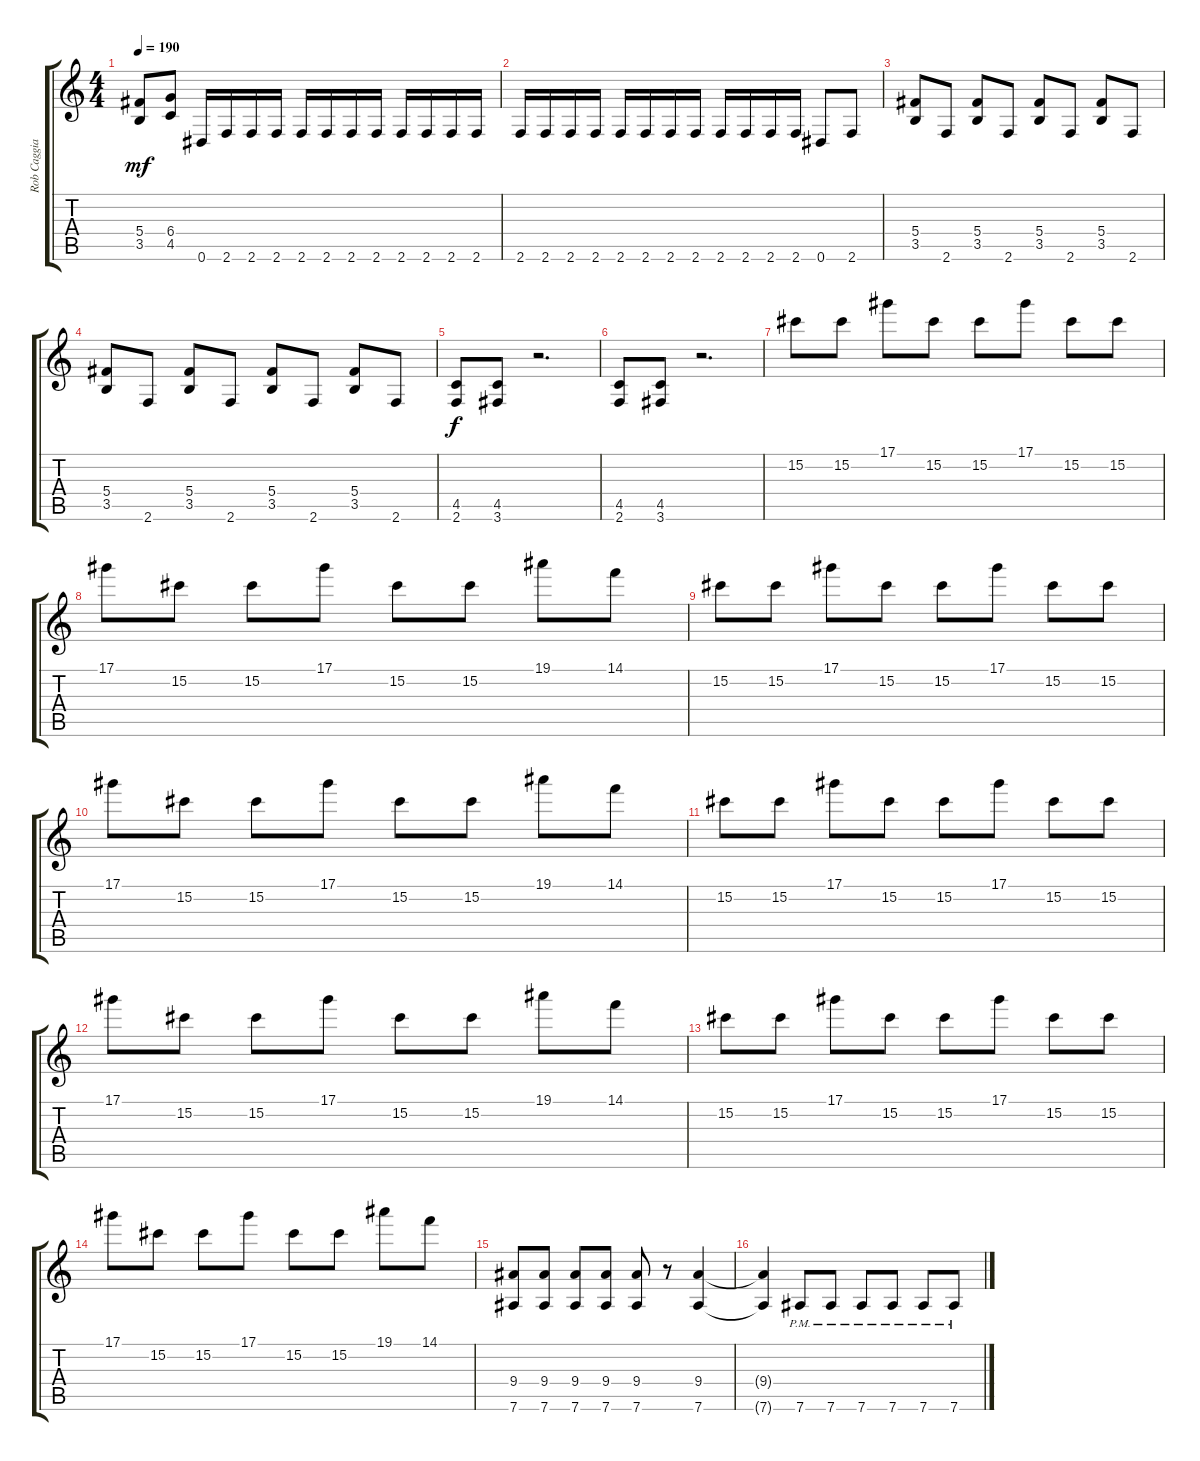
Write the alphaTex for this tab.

\track ("Rob Caggiano" "Rob Caggia") {instrument distortionguitar}
\staff {score tabs}
\tuning (Eb4 Bb3 Gb3 Db3 Ab2 Eb2) {hide}
\ts (4 4)
\tempo 190
\clef g2
\ks c
(5.4 3.5).8{dy mf} (6.4 4.5).8 0.6.16 2.6.16 2.6.16 2.6.16 2.6.16 2.6.16 2.6.16 2.6.16 2.6.16 2.6.16 2.6.16 2.6.16 |
2.6.16 2.6.16 2.6.16 2.6.16 2.6.16 2.6.16 2.6.16 2.6.16 2.6.16 2.6.16 2.6.16 2.6.16 0.6.8 2.6.8 |
(5.4 3.5).8 2.6.8 (5.4 3.5).8 2.6.8 (5.4 3.5).8 2.6.8 (5.4 3.5).8 2.6.8 |
(5.4 3.5).8 2.6.8 (5.4 3.5).8 2.6.8 (5.4 3.5).8 2.6.8 (5.4 3.5).8 2.6.8 |
(4.5 2.6).8{dy f} (4.5 3.6).8 r.2{d} |
(4.5 2.6).8 (4.5 3.6).8 r.2{d} |
15.2.8 15.2.8 17.1.8 15.2.8 15.2.8 17.1.8 15.2.8 15.2.8 |
17.1.8 15.2.8 15.2.8 17.1.8 15.2.8 15.2.8 19.1.8 14.1.8 |
15.2.8 15.2.8 17.1.8 15.2.8 15.2.8 17.1.8 15.2.8 15.2.8 |
17.1.8 15.2.8 15.2.8 17.1.8 15.2.8 15.2.8 19.1.8 14.1.8 |
15.2.8 15.2.8 17.1.8 15.2.8 15.2.8 17.1.8 15.2.8 15.2.8 |
17.1.8 15.2.8 15.2.8 17.1.8 15.2.8 15.2.8 19.1.8 14.1.8 |
15.2.8 15.2.8 17.1.8 15.2.8 15.2.8 17.1.8 15.2.8 15.2.8 |
17.1.8 15.2.8 15.2.8 17.1.8 15.2.8 15.2.8 19.1.8 14.1.8 |
(9.4 7.6).8 (9.4 7.6).8 (9.4 7.6).8 (9.4 7.6).8 (9.4 7.6).8 r.8 (9.4 7.6).4 |
(9.4{t} 7.6{t}).4 7.6{pm}.8 7.6{pm}.8 7.6{pm}.8 7.6{pm}.8 7.6{pm}.8 7.6{pm}.8
